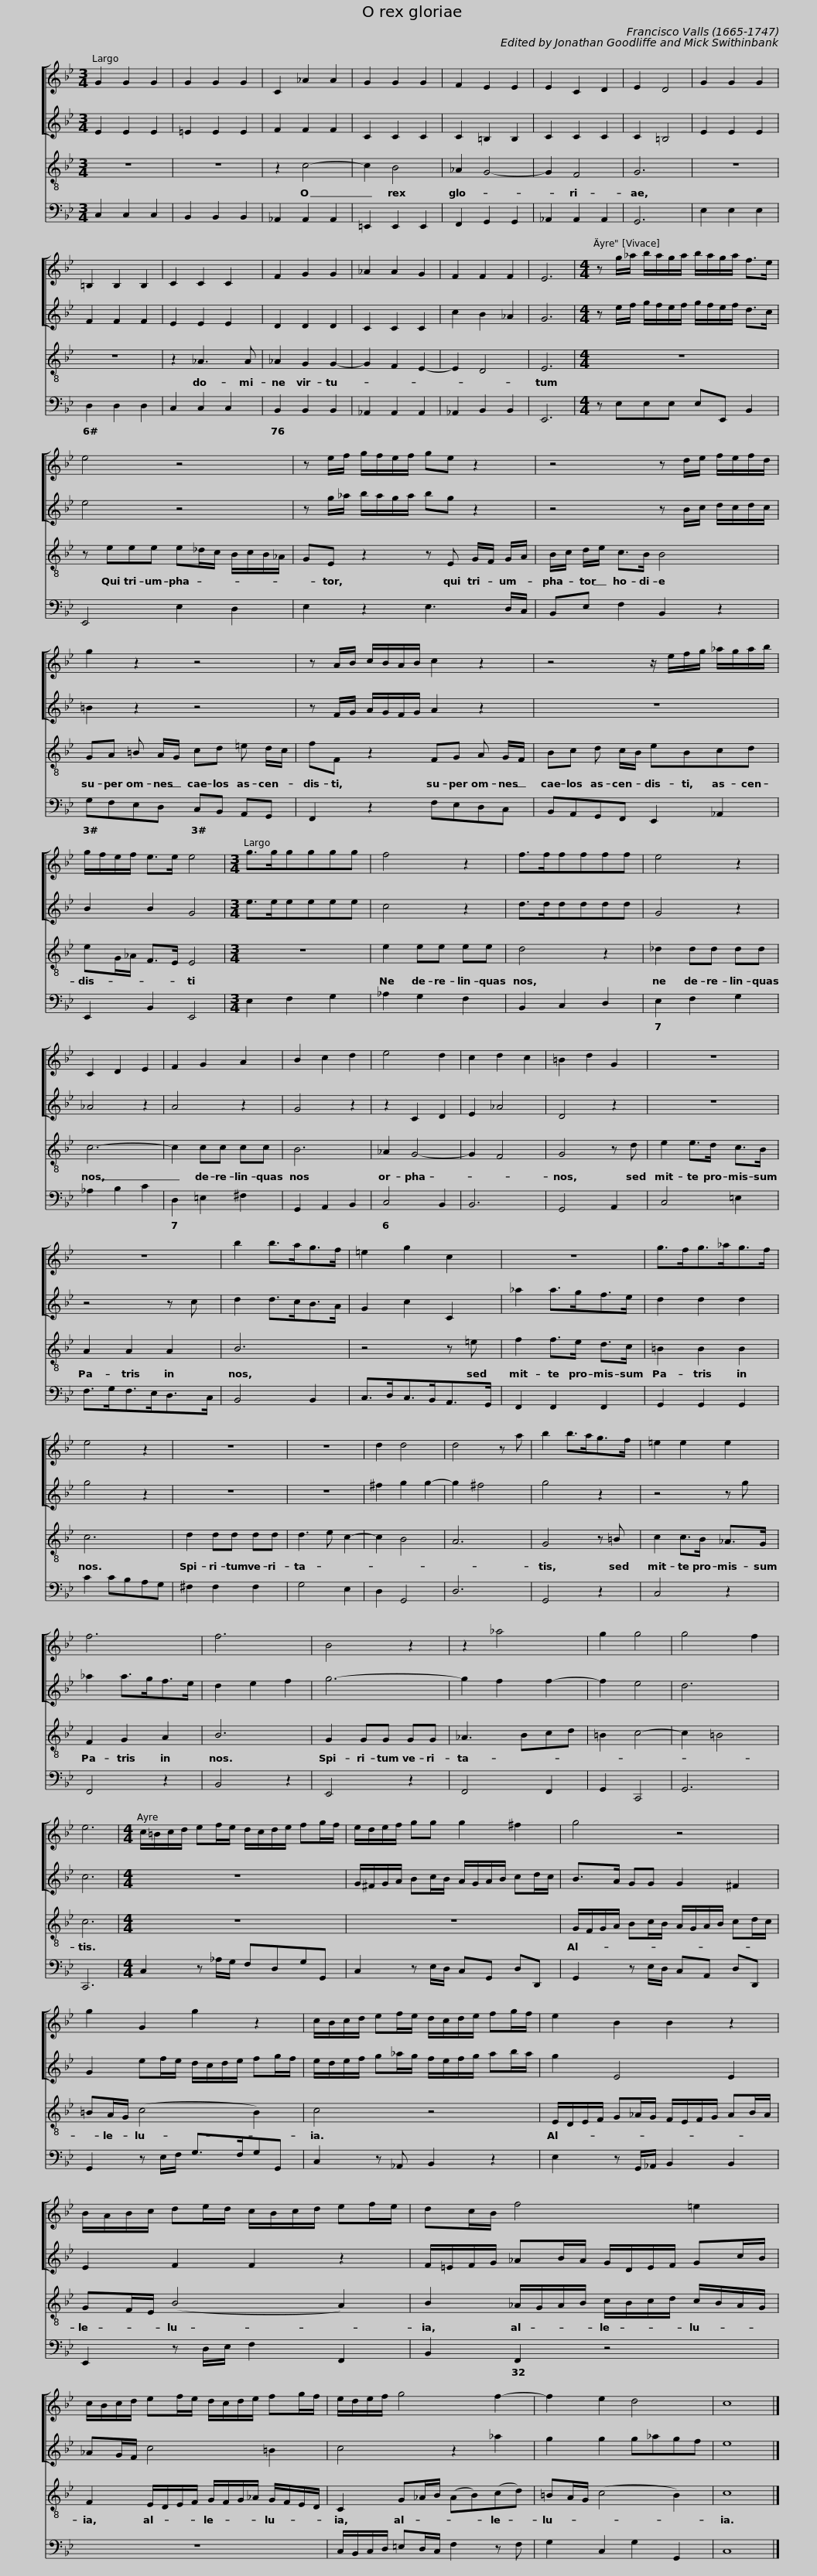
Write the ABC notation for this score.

X:1
%%score [ 1 2 ] 3 4
L:1/8
M:3/4
I:linebreak $
K:Bb
V:1 treble
V:2 treble
V:3 treble-8 transpose=-12
V:4 bass
V:1
 G2 G2 G2 | G2 G2 G2 | C2 _A2 A2 | G2 G2 G2 | F2 E2 E2 | %5
 E2 C2 D2 | E2 D4 |$ G2 G2 G2 | =B,2 B,2 B,2 | C2 C2 C2 | %10
 F2 G2 G2 | _A2 A2 G2 | F2 F2 F2 | E6 |$[M:4/4] z g/_a/ b/a/g/a/ b/a/g/a/ f>e | %15
 e4 z4 | z e/f/ g/f/e/f/ ge z2 | z4 z d/e/ f/e/f/d/ |$ g2 z2 z4 | z A/B/ c/B/A/B/ c2 z2 | %20
 z4 z/ e/f/g/ _a/g/a/b/ | g/f/e/f/ e>e e4 |$[M:3/4] g>ggggg | f4 z2 | f>fffff | %25
 e4 z2 | C2 D2 E2 | F2 G2 A2 |$ B2 c2 d2 | e4 d2 | %30
 c2 d2 c2 | =B2 d2 G2 | z6 | z6 | b2 b>ag>f |$ %35
 =e2 g2 c2 | z6 | g>fg>_ag>f | e4 z2 | z6 | %40
 z6 |$ d2 d4 | d4 z a | b2 b>ag>f | =e2 e2 e2 | %45
 f6 |$ f6 | B4 z2 | z2 _a4 | g2 g4 | %50
 g4 f2 | e6 |$[M:4/4] c/=B/c/d/ ef/e/ d/c/d/e/ fg/f/ | e/d/e/f/ gg g2 ^f2 | g4 z4 | %55
 g2 G2 g2 z2 |$ c/B/c/d/ ef/e/ d/c/d/e/ fg/f/ | e2 B2 B2 z2 | B/A/B/c/ de/d/ c/B/c/d/ ef/e/ |$ dc/B/ f4 =e2 | %60
 c/B/c/d/ ef/e/ d/c/d/e/ fg/f/ | e/d/e/f/ g4 f2- | f2 e2 d4 | c8 |] %64
V:2
 E2 E2 E2 | =E2 E2 E2 | F2 F2 F2 | C2 C2 C2 | C2 =B,2 B,2 | %5
 C2 C2 C2 | C2 =B,4 |$ E2 E2 E2 | F2 F2 F2 | E2 E2 E2 | %10
 D2 D2 D2 | C2 C2 C2 | c2 B2 _A2 | G6 |$[M:4/4] z e/f/ g/f/e/f/ g/f/e/f/ d>c | %15
 e4 z4 | z g/_a/ b/a/g/a/ bg z2 | z4 z B/c/ d/c/d/c/ |$ =B2 z2 z4 | z F/G/ A/G/F/G/ A2 z2 | %20
 z8 | B2 B2 G4 |$[M:3/4] e>eeeee | c4 z2 | d>ddddd | %25
 G4 z2 | _A4 z2 | A4 z2 |$ G4 z2 | z2 C2 D2 | %30
 E2 _A4 | D4 z2 | z6 | z4 z c | d2 d>cB>A |$ %35
 G2 c2 C2 | _a2 a>gf>e | d2 d2 d2 | g4 z2 | z6 | %40
 z6 |$ ^f2 g2 g2- | g2 ^f4 | g4 z2 | z4 z g | %45
 _a2 a>gf>e |$ d2 e2 f2 | g6- | g2 f2 f2- | f2 e4 | %50
 d6 | c6 |$[M:4/4] z8 | G/^F/G/A/ Bc/B/ A/G/A/B/ cd/c/ | B>A GG G2 ^F2 | %55
 G2 ef/e/ d/c/d/e/ fg/f/ |$ e/d/e/f/ g_a/g/ f/e/f/g/ ab/a/ | g2 E4 E2 | E2 F2 F2 z2 |$ F/=E/F/G/ _AB/A/ G/D/E/F/ Gc/B/ | %60
 _AG/F/ c4 =B2 | c4 z2 _a2 | g2 g2 g_agf | e8 |] %64
V:3
 z6 | z6 | z2 c4- | c2 B4 | _A2 G4- | %5
 G2 F4 | G6 |$ z6 | z6 | z2 _A3 A | %10
 _A2 G2 G2- | G2 F2 E2- | E2 D4 | E6 |$[M:4/4] z8 | %15
 z eee e_d/c/ B/c/B/_A/ | GE z2 z E G/F/ G/A/ | B/c/ d/e/ c>B B4 |$ GA =B A/G/ cd =e d/c/ | fF z2 FG A G/F/ | %20
 Bc d c/B/ eBcd | eG/_A/ F>E E4 |$[M:3/4] z6 | e2 ee ee | d4 z2 | %25
 _d2 dd dd | c6- | c2 cc cc |$ B6 | _A2 G4- | %30
 G2 F4 | G4 z d | e2 e>d c>B | A2 A2 A2 | B6 |$ %35
 z4 z =e | f2 f>e d>c | =B2 B2 B2 | c6 | d2 dd dd | %40
 d3 e c2- |$ c2 B4 | A6 | G4 z =B | c2 c>B _A>G | %45
 F2 G2 A2 |$ B6 | G2 GG GG | _A3 Bcd | =B2 c4- | %50
 c2 =B4 | c6 |$[M:4/4] z8 | z8 | G/F/G/A/ Bc/B/ A/G/A/B/ cd/c/ | %55
 =BA/G/ (c4 B2) |$ c4 z4 | E/D/E/F/ G_A/G/ F/E/F/G/ AB/A/ | GF/E/ (B4 A2) |$ B2 _A/G/A/B/ c/B/c/d/ c/B/A/G/ | %60
 F2 E/D/E/F/ G/F/G/_A/ G/F/E/D/ | C2 G_A/B/ (AB)(cd) | =BA/G/ (c4 B2) | c8 |] %64
V:4
 C,2 C,2 C,2 | B,,2 B,,2 B,,2 | _A,,2 A,,2 A,,2 | =E,,2 E,,2 E,,2 | F,,2 G,,2 G,,2 | %5
 _A,,2 A,,2 A,,2 | G,,6 |$ E,2 E,2 E,2 | D,2 D,2 D,2 | C,2 C,2 C,2 | %10
 B,,2 B,,2 B,,2 | _A,,2 A,,2 A,,2 | _A,,2 B,,2 B,,2 | E,,6 |$[M:4/4] z E,E,E, E,E,, B,,2 | %15
 E,,4 E,2 D,2 | E,2 z2 E,3 D,/C,/ | B,,E, F,2 B,,2 z2 |$ G,F,E,D, C,B,, A,,G,, | F,,2 z2 F,E,D,C, | %20
 B,,A,,G,,F,, E,,2 _A,,2 | E,,2 B,,2 E,,4 |$[M:3/4] E,2 F,2 G,2 | _A,2 G,2 F,2 | B,,2 C,2 D,2 | %25
 E,2 F,2 G,2 | _A,2 B,2 C2 | D,2 =E,2 ^F,2 |$ G,,2 A,,2 B,,2 | C,4 B,,2 | %30
 B,,6 | G,,4 A,,2 | C,4 =E,2 | F,>G,F,>E,D,>C, | B,,4 B,,2 |$ %35
 C,>D,C,>B,,A,,>G,, | F,,2 F,,2 F,,2 | G,,2 G,,2 G,,2 | C2 CB,A,G, | ^F,2 F,2 F,2 | %40
 G,4 E,2 |$ D,2 G,,4 | D,6 | G,,4 z2 | C,4 z2 | %45
 F,,4 z2 |$ B,,4 z2 | E,,4 z2 | F,,4 F,,2 | G,,2 C,,4 | %50
 G,,6 | C,,6 |$[M:4/4] C,2 z _A,/G,/ F,D,G,G,, | C,2 z E,/D,/ C,G,, D,D,, | G,,2 z E,/D,/ C,A,, D,D,, | %55
 G,,2 z E,/F,/ G,>F,G,G,, |$ C,2 z _A,, B,,2 z2 | E,2 z G,,/_A,,/ B,,2 B,,2 | E,,2 z D,/E,/ F,2 F,,2 |$ B,,2 F,,2 z4 | %60
 z8 | C,/B,,/C,/D,/ =E,D,/C,/ F,2 z F, | G,2 C,2 G,2 G,,2 | C,8 |] %64
